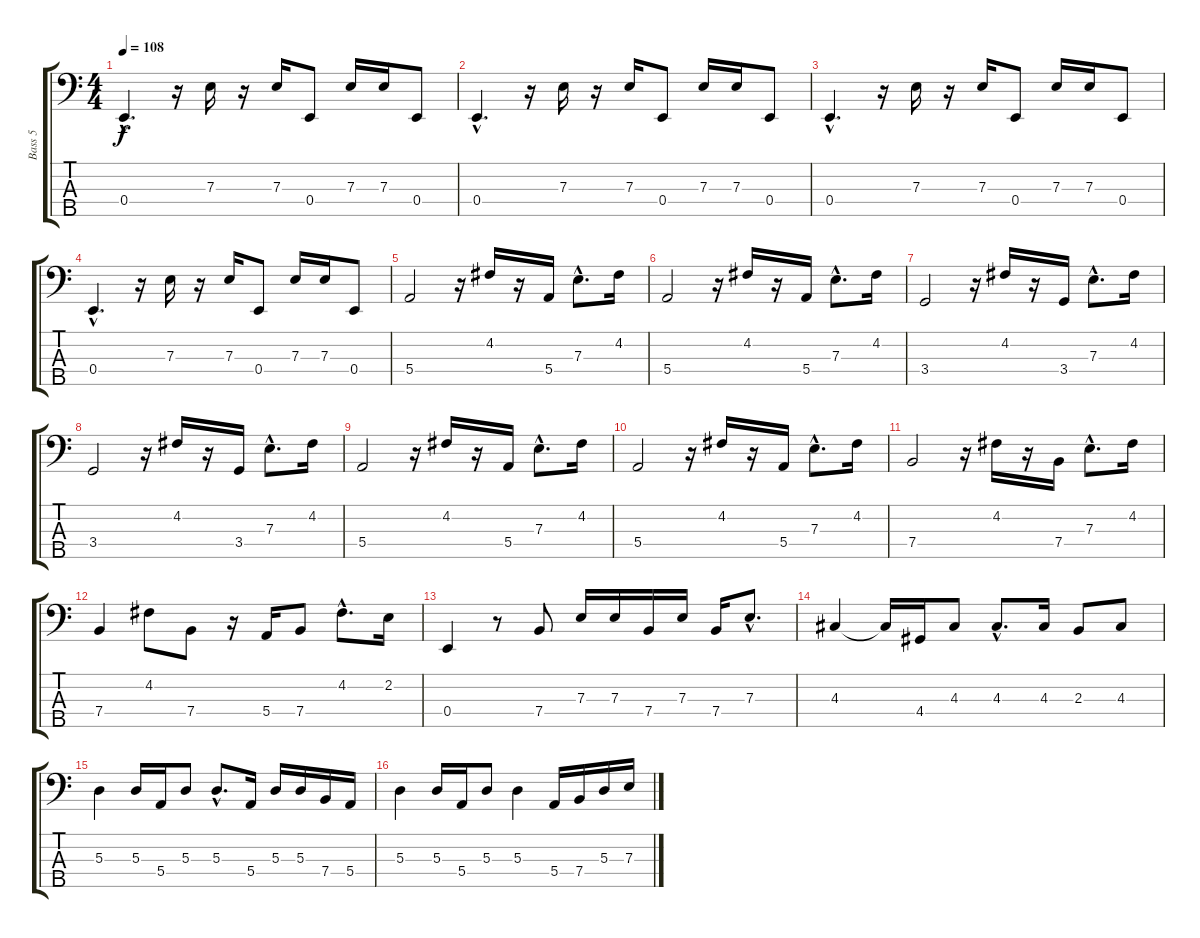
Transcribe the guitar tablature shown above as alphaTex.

\track ("Bass 5" "Bass 5") {instrument electricbassfinger}
\staff {score tabs}
\tuning (G2 D2 A1 E1 B0) {hide}
\ts (4 4)
\tempo 108
\clef f4
\ks c
0.4{hac}.4{d dy f} r.16 7.3.16 r.16 7.3.16 0.4.8 7.3.16 7.3.16 0.4.8 |
0.4{hac}.4{d} r.16 7.3.16 r.16 7.3.16 0.4.8 7.3.16 7.3.16 0.4.8 |
0.4{hac}.4{d} r.16 7.3.16 r.16 7.3.16 0.4.8 7.3.16 7.3.16 0.4.8 |
0.4{hac}.4{d} r.16 7.3.16 r.16 7.3.16 0.4.8 7.3.16 7.3.16 0.4.8 |
5.4.2 r.16 4.2.16 r.16 5.4.16 7.3{hac}.8{d} 4.2.16 |
5.4.2 r.16 4.2.16 r.16 5.4.16 7.3{hac}.8{d} 4.2.16 |
3.4.2 r.16 4.2.16 r.16 3.4.16 7.3{hac}.8{d} 4.2.16 |
3.4.2 r.16 4.2.16 r.16 3.4.16 7.3{hac}.8{d} 4.2.16 |
5.4.2 r.16 4.2.16 r.16 5.4.16 7.3{hac}.8{d} 4.2.16 |
5.4.2 r.16 4.2.16 r.16 5.4.16 7.3{hac}.8{d} 4.2.16 |
7.4.2 r.16 4.2.16 r.16 7.4.16 7.3{hac}.8{d} 4.2.16 |
7.4.4 4.2.8 7.4.8 r.16 5.4.16 7.4.8 4.2{hac}.8{d} 2.2.16 |
0.4.4 r.8 7.4.8 7.3.16 7.3.16 7.4.16 7.3.16 7.4.16 7.3{hac}.8{d} |
4.3.4 4.3{t}.16 4.4.16 4.3.8 4.3{hac}.8{d} 4.3.16 2.3.8 4.3.8 |
5.3.4 5.3.16 5.4.16 5.3.8 5.3{hac}.8{d} 5.4.16 5.3.16 5.3.16 7.4.16 5.4.16 |
5.3.4 5.3.16 5.4.16 5.3.8 5.3.4 5.4.16 7.4.16 5.3.16 7.3.16
